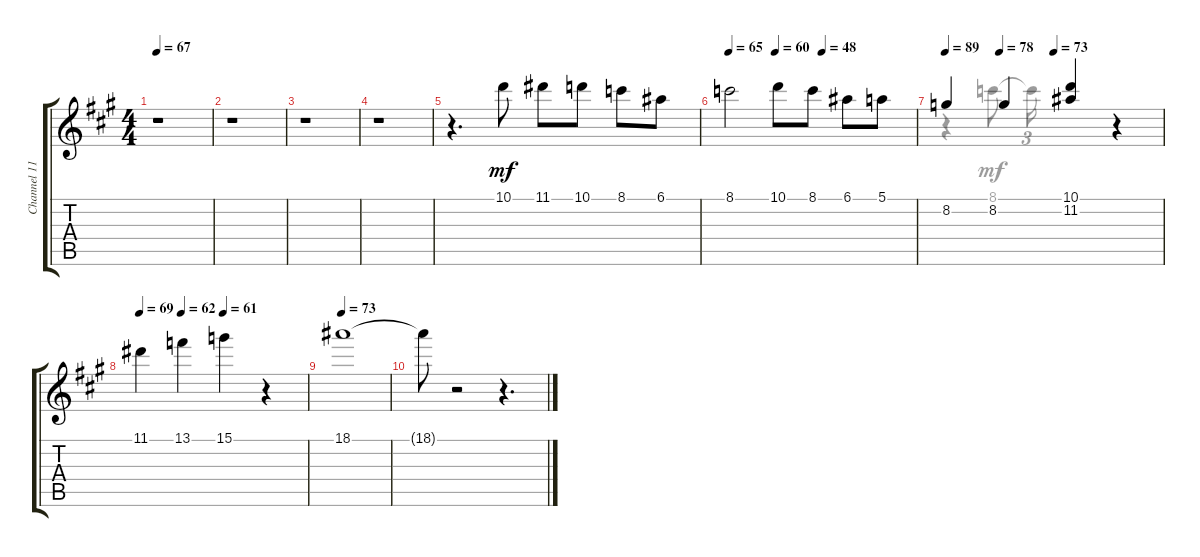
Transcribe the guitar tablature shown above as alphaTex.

\track ("Channel 11" "Channel 11") {instrument overdrivenguitar}
\staff {score tabs}
\tuning (E4 B3 G3 D3 A2 E2) {hide}
\voice
\ts (4 4)
\tempo 67
\clef g2
\ks f#minor
r.1{dy mf} |
r.1 |
r.1 |
r.1 |
r.4{d} 10.1.8 11.1.8 10.1.8 8.1.8 6.1.8 |
\tempo 65
\tempo (60 0.25)
\tempo (48 0.5)
8.1.2 10.1.8 8.1.8 6.1.8 5.1.8 |
\tempo 89
\tempo (78 0.25)
\tempo (73 0.5)
8.2.4 8.2.4 (10.1 11.2).4 r.4 |
\tempo 69
\tempo (62 0.25)
\tempo (61 0.5)
11.1.4 13.1.4 15.1.4 r.4 |
\tempo 73
18.1.1 |
18.1{t}.8 r.2 r.4{d}
\voice
\clef g2
\ottava regular
\simile none
\ks f#minor
|
|
|
|
|
|
r.4 8.1.8 8.1{t}.16{tu (3 2)} |
|
|
